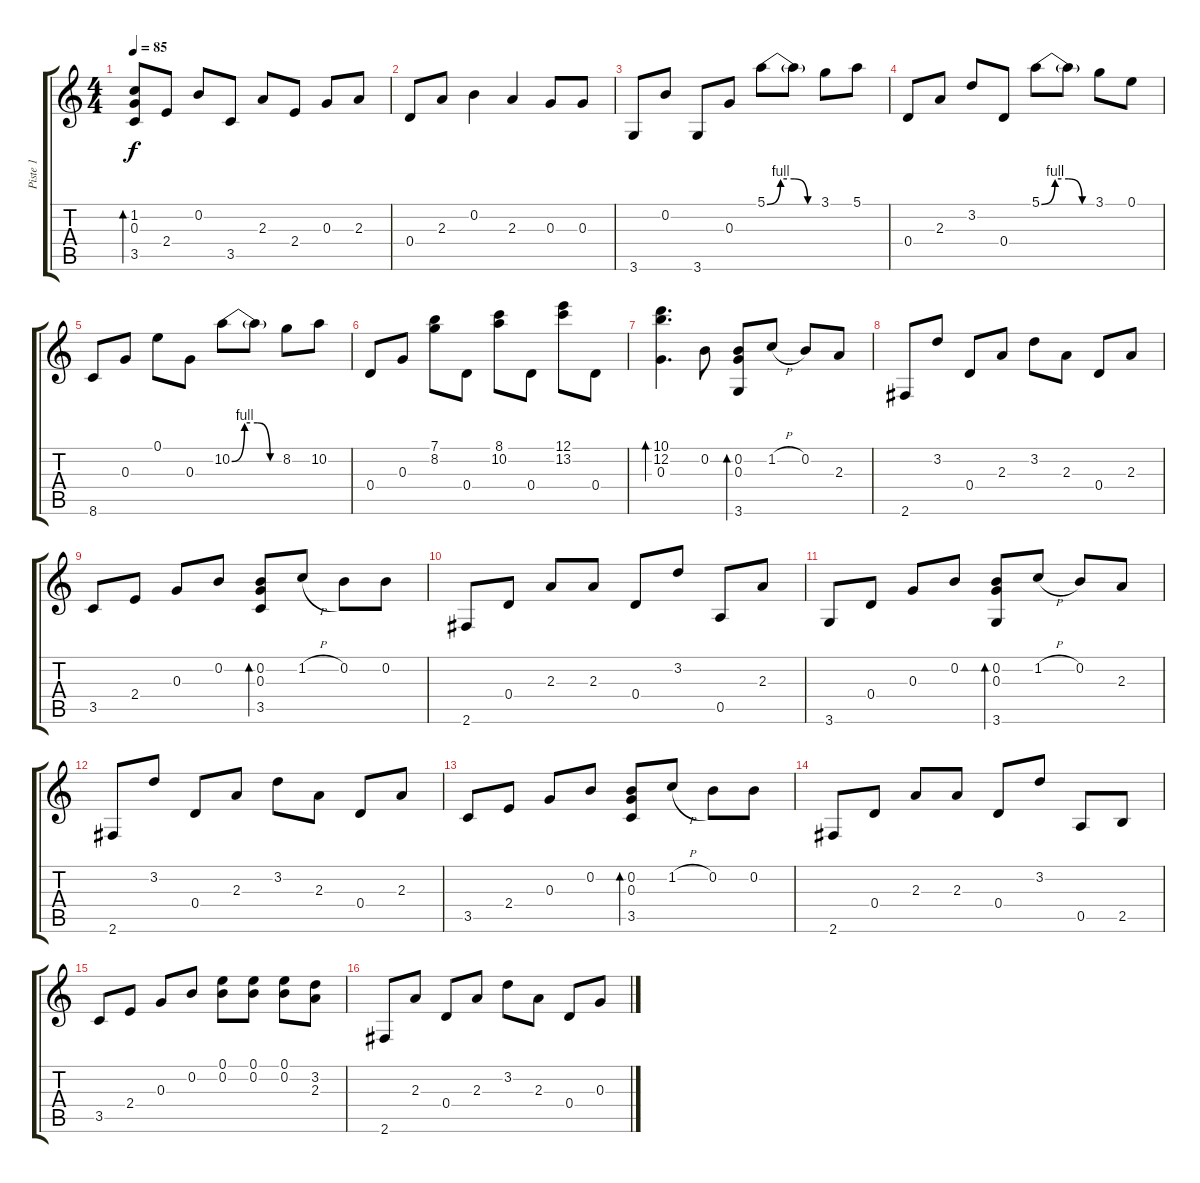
\track ("Piste 1" "Piste 1") {instrument acousticguitarsteel}
\staff {score tabs}
\tuning (E4 B3 G3 D3 A2 E2) {hide}
\ts (4 4)
\tempo 85
\clef g2
\ks c
(1.2 0.3 3.5).8{bd 240 dy f} 2.4.8 0.2.8 3.5.8 2.3.8 2.4.8 0.3.8 2.3.8 |
0.4.8 2.3.8 0.2.4 2.3.4 0.3.8 0.3.8 |
3.6.8 0.2.8 3.6.8 0.3.8 5.1{be (custom 0 0 15 4 30 4 45 0 60 0)}.8 5.1{t}.8 3.1.8 5.1.8 |
0.4.8 2.3.8 3.2.8 0.4.8 5.1{be (custom 0 0 15 4 30 4 45 0 60 0)}.8 5.1{t}.8 3.1.8 0.1.8 |
8.6.8 0.3.8 0.1.8 0.3.8 10.2{be (custom 0 0 15 4 30 4 45 0 60 0)}.8 10.2{t}.8 8.2.8 10.2.8 |
0.4.8 0.3.8 (7.1 8.2).8 0.4.8 (8.1 10.2).8 0.4.8 (12.1 13.2).8 0.4.8 |
(10.1 12.2 0.3).4{d bd 240} 0.2.8 (0.2 0.3 3.6).8{bd 240} 1.2{h}.8 0.2.8 2.3.8 |
2.6.8 3.2.8 0.4.8 2.3.8 3.2.8 2.3.8 0.4.8 2.3.8 |
3.5.8 2.4.8 0.3.8 0.2.8 (0.2 0.3 3.5).8{bd 240} 1.2{h}.8 0.2.8 0.2.8 |
2.6.8 0.4.8 2.3.8 2.3.8 0.4.8 3.2.8 0.5.8 2.3.8 |
3.6.8 0.4.8 0.3.8 0.2.8 (0.2 0.3 3.6).8{bd 240} 1.2{h}.8 0.2.8 2.3.8 |
2.6.8 3.2.8 0.4.8 2.3.8 3.2.8 2.3.8 0.4.8 2.3.8 |
3.5.8 2.4.8 0.3.8 0.2.8 (0.2 0.3 3.5).8{bd 240} 1.2{h}.8 0.2.8 0.2.8 |
2.6.8 0.4.8 2.3.8 2.3.8 0.4.8 3.2.8 0.5.8 2.5.8 |
3.5.8 2.4.8 0.3.8 0.2.8 (0.1 0.2).8 (0.1 0.2).8 (0.1 0.2).8 (3.2 2.3).8 |
2.6.8 2.3.8 0.4.8 2.3.8 3.2.8 2.3.8 0.4.8 0.3.8
